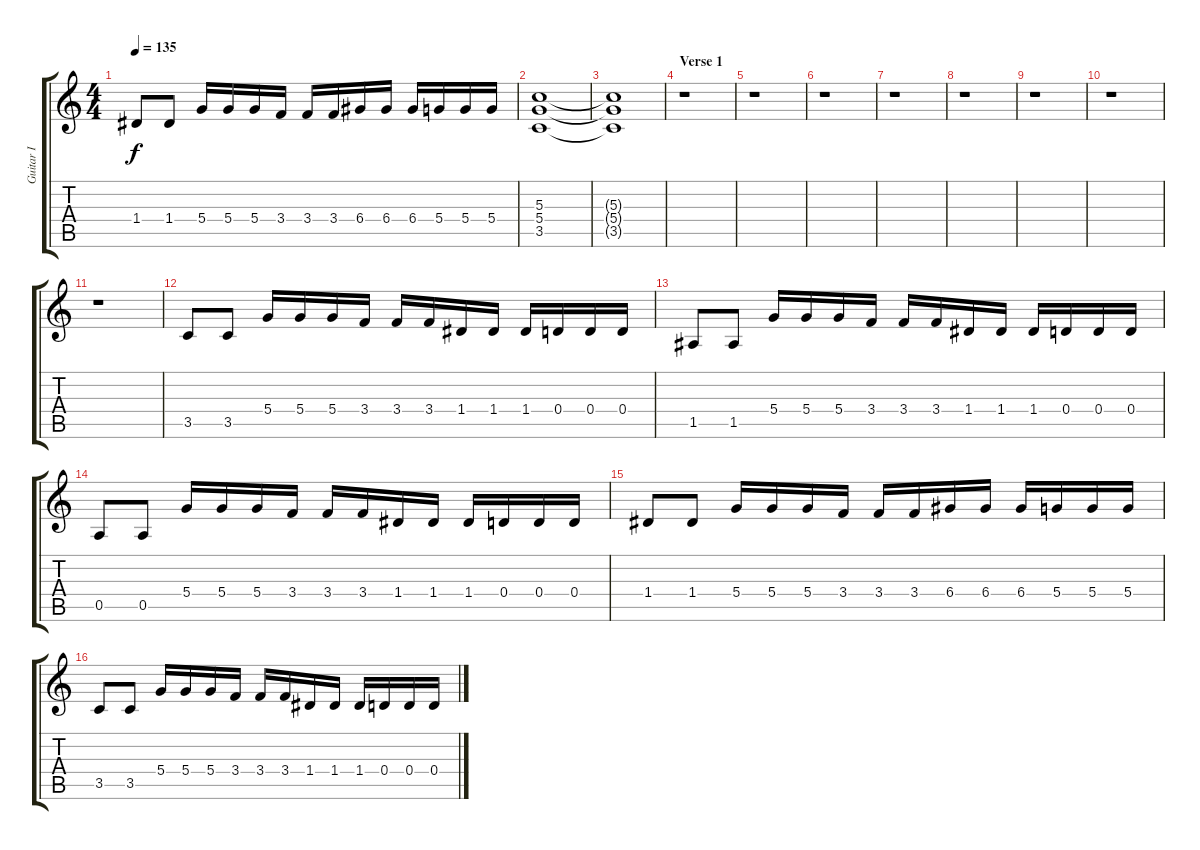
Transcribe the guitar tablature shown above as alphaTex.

\track ("Guitar I" "Guitar I") {instrument distortionguitar}
\staff {score tabs}
\tuning (E4 B3 G3 D3 A2 E2) {hide}
\ts (4 4)
\tempo 135
\clef g2
\ks c
1.4.8{dy f} 1.4.8 5.4.16 5.4.16 5.4.16 3.4.16 3.4.16 3.4.16 6.4.16 6.4.16 6.4.16 5.4.16 5.4.16 5.4.16 |
(5.3 5.4 3.5).1 |
(5.3{t} 5.4{t} 3.5{t}).1 |
\section ("" "Verse 1")
r.1 |
r.1 |
r.1 |
r.1 |
r.1 |
r.1 |
r.1 |
r.1 |
3.5.8 3.5.8 5.4.16 5.4.16 5.4.16 3.4.16 3.4.16 3.4.16 1.4.16 1.4.16 1.4.16 0.4.16 0.4.16 0.4.16 |
1.5.8 1.5.8 5.4.16 5.4.16 5.4.16 3.4.16 3.4.16 3.4.16 1.4.16 1.4.16 1.4.16 0.4.16 0.4.16 0.4.16 |
0.5.8 0.5.8 5.4.16 5.4.16 5.4.16 3.4.16 3.4.16 3.4.16 1.4.16 1.4.16 1.4.16 0.4.16 0.4.16 0.4.16 |
1.4.8 1.4.8 5.4.16 5.4.16 5.4.16 3.4.16 3.4.16 3.4.16 6.4.16 6.4.16 6.4.16 5.4.16 5.4.16 5.4.16 |
3.5.8 3.5.8 5.4.16 5.4.16 5.4.16 3.4.16 3.4.16 3.4.16 1.4.16 1.4.16 1.4.16 0.4.16 0.4.16 0.4.16
